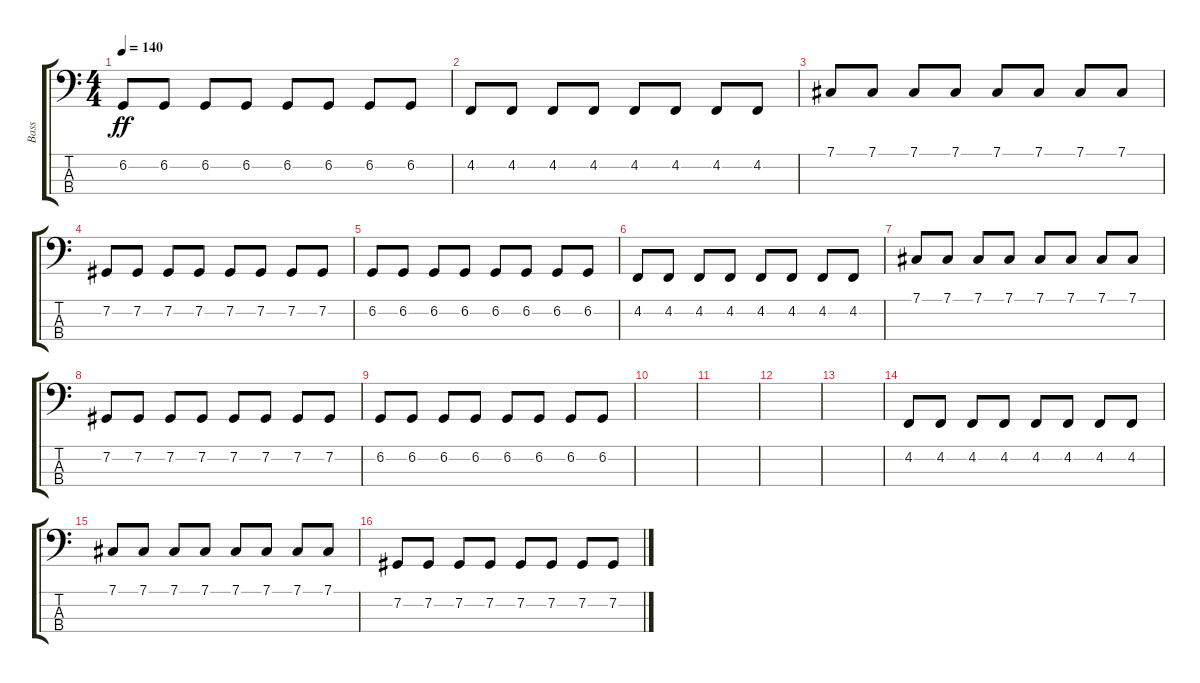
\track ("Bass" "Bass") {instrument acousticbass}
\staff {score tabs}
\tuning (Gb1 Db1 Ab0 Db0) {hide}
\ts (4 4)
\tempo 140
\clef f4
\ks c
6.2.8{dy ff} 6.2.8 6.2.8 6.2.8 6.2.8 6.2.8 6.2.8 6.2.8 |
4.2.8 4.2.8 4.2.8 4.2.8 4.2.8 4.2.8 4.2.8 4.2.8 |
7.1.8 7.1.8 7.1.8 7.1.8 7.1.8 7.1.8 7.1.8 7.1.8 |
7.2.8 7.2.8 7.2.8 7.2.8 7.2.8 7.2.8 7.2.8 7.2.8 |
6.2.8 6.2.8 6.2.8 6.2.8 6.2.8 6.2.8 6.2.8 6.2.8 |
4.2.8 4.2.8 4.2.8 4.2.8 4.2.8 4.2.8 4.2.8 4.2.8 |
7.1.8 7.1.8 7.1.8 7.1.8 7.1.8 7.1.8 7.1.8 7.1.8 |
7.2.8 7.2.8 7.2.8 7.2.8 7.2.8 7.2.8 7.2.8 7.2.8 |
6.2.8 6.2.8 6.2.8 6.2.8 6.2.8 6.2.8 6.2.8 6.2.8 |
|
|
|
|
4.2.8 4.2.8 4.2.8 4.2.8 4.2.8 4.2.8 4.2.8 4.2.8 |
7.1.8 7.1.8 7.1.8 7.1.8 7.1.8 7.1.8 7.1.8 7.1.8 |
7.2.8 7.2.8 7.2.8 7.2.8 7.2.8 7.2.8 7.2.8 7.2.8
